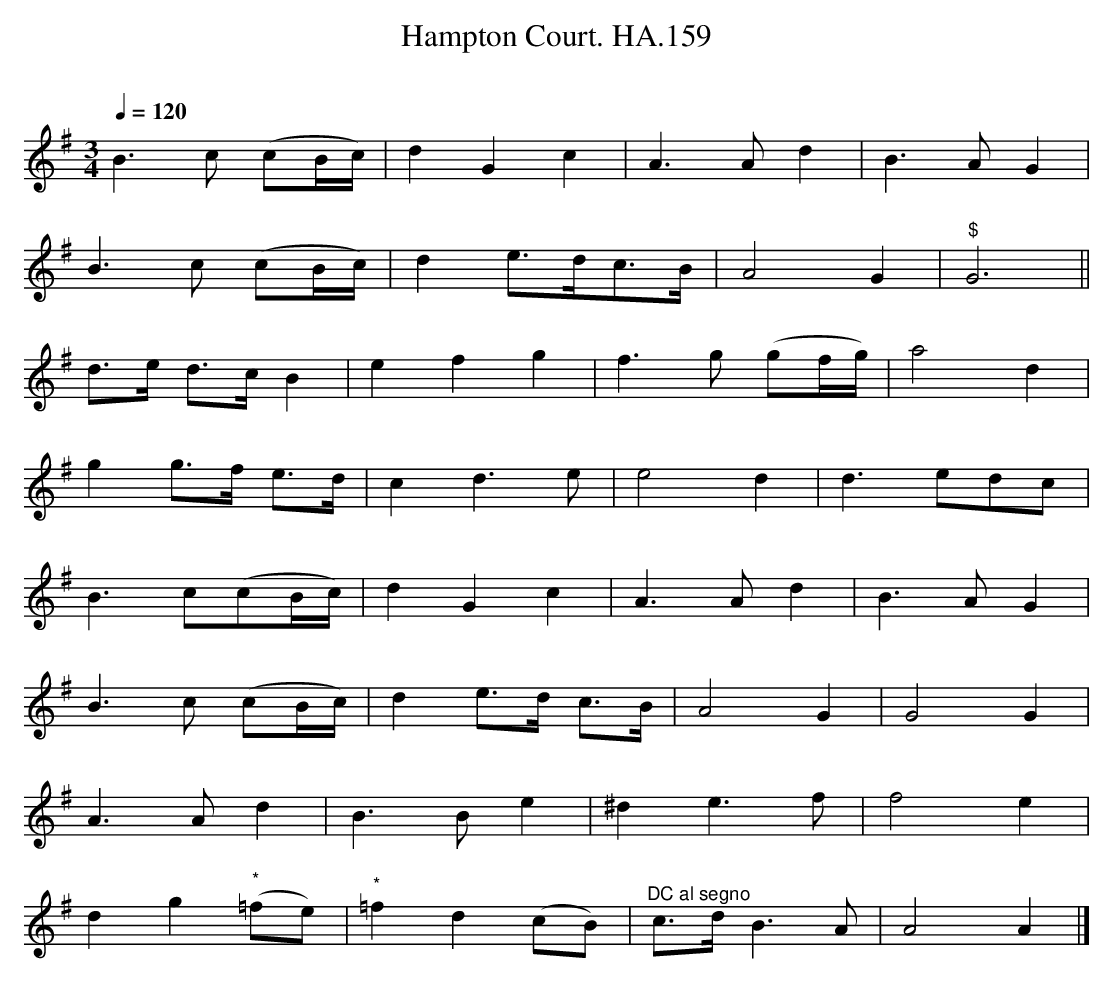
X:1
T:Hampton Court. HA.159
M:3/4
L:1/8
Q:1/4=120
O:
K:G
B3c (cB/2c/2)|d2G2c2|A3Ad2|B3AG2|
B3c (cB/2c/2)|d2 e>dc>B|A4G2|"$"G6||
d>e d>c B2|e2f2g2|f3g (gf/2g/2)|a4d2|
g2 g>f e>d|c2d3e|e4d2|d3 edc|
B3c(cB/2c/2)|d2G2c2|A3Ad2|B3AG2|
B3c (cB/2c/2)|d2 e>d c>B|A4G2|G4G2|
A3Ad2|B3Be2|^d2e3f|f4e2|
d2g2 ("^*"=fe)|"^*"=f2d2 (cB)|"^DC al segno"c>dB3A|A4A2|]
